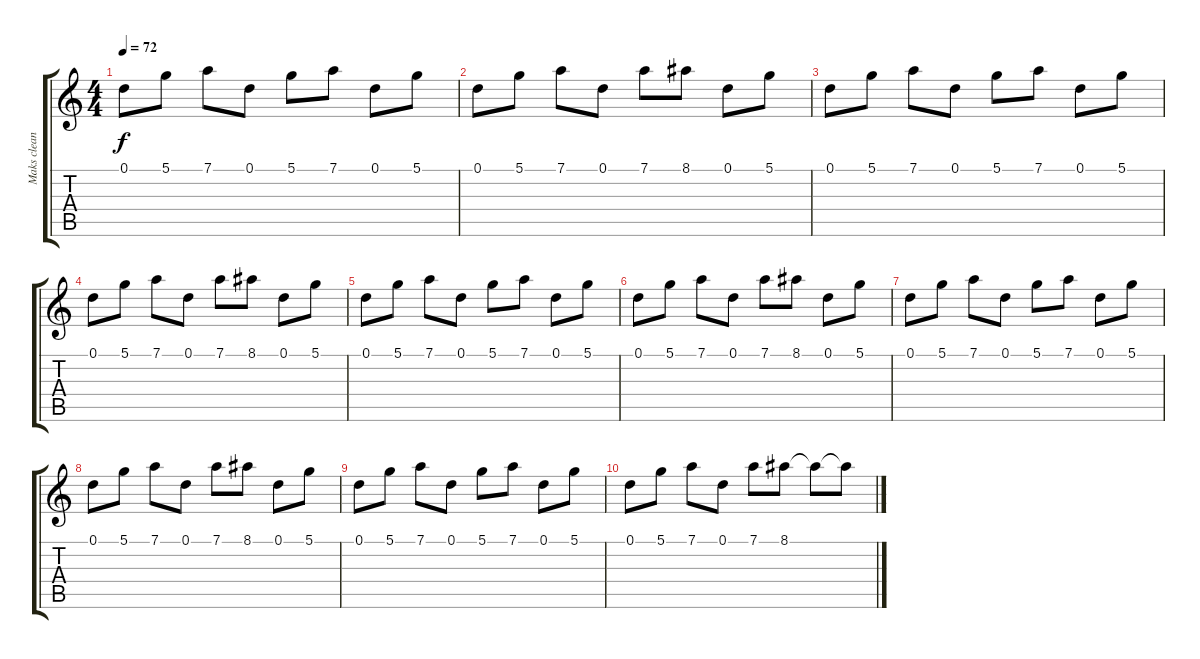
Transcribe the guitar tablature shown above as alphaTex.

\track ("Maks clean" "Maks clean") {instrument electricguitarclean}
\staff {score tabs}
\tuning (D4 A3 F3 C3 G2 C2) {hide}
\ts (4 4)
\tempo 72
\clef g2
\ks c
0.1.8{dy f} 5.1.8 7.1.8 0.1.8 5.1.8 7.1.8 0.1.8 5.1.8 |
0.1.8 5.1.8 7.1.8 0.1.8 7.1.8 8.1.8 0.1.8 5.1.8 |
0.1.8 5.1.8 7.1.8 0.1.8 5.1.8 7.1.8 0.1.8 5.1.8 |
0.1.8 5.1.8 7.1.8 0.1.8 7.1.8 8.1.8 0.1.8 5.1.8 |
0.1.8 5.1.8 7.1.8 0.1.8 5.1.8 7.1.8 0.1.8 5.1.8 |
0.1.8 5.1.8 7.1.8 0.1.8 7.1.8 8.1.8 0.1.8 5.1.8 |
0.1.8 5.1.8 7.1.8 0.1.8 5.1.8 7.1.8 0.1.8 5.1.8 |
0.1.8 5.1.8 7.1.8 0.1.8 7.1.8 8.1.8 0.1.8 5.1.8 |
0.1.8 5.1.8 7.1.8 0.1.8 5.1.8 7.1.8 0.1.8 5.1.8 |
0.1.8 5.1.8 7.1.8 0.1.8 7.1.8 8.1.8 8.1{t}.8 8.1{t}.8
